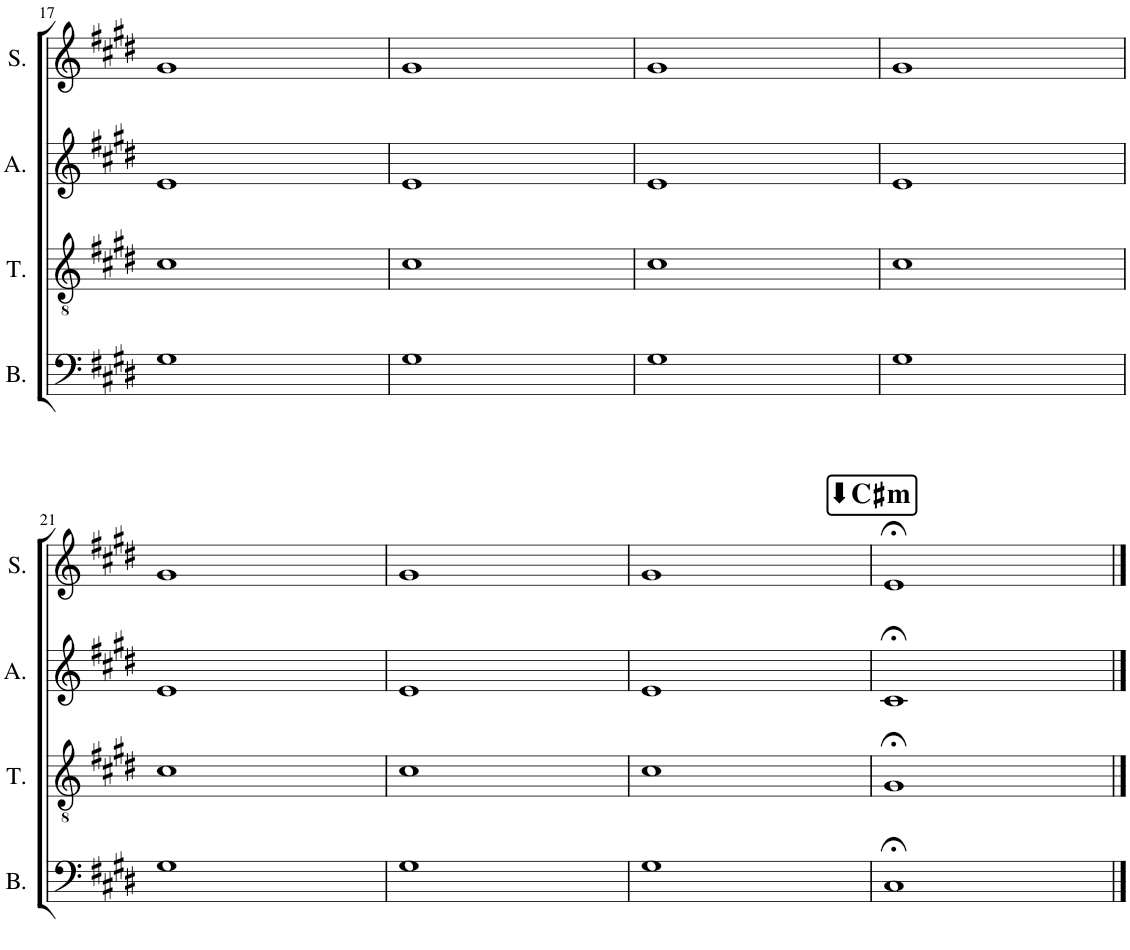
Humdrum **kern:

**kern	**kern	**kern	**kern
*part4	*part3	*part2	*part1
*staff4	*staff3	*staff2	*staff1
*I"Bass	*I"Tenor	*I"Alto	*I"Soprano
*I'B.	*I'T.	*I'A.	*I'S.
!!LO:PB:g=z
*clefF4	*clefGv2	*clefG2	*clefG2
*k[f#c#g#d#]	*k[f#c#g#d#]	*k[f#c#g#d#]	*k[f#c#g#d#]
*M4/4	*M4/4	*M4/4	*M4/4
=17	=17	=17	=17
1G#	1c#	1e	1g#
=18	=18	=18	=18
1G#	1c#	1e	1g#
=19	=19	=19	=19
1G#	1c#	1e	1g#
=20	=20	=20	=20
1G#	1c#	1e	1g#
!!LO:LB:g=z
=21	=21	=21	=21
1G#	1c#	1e	1g#
=22	=22	=22	=22
1G#	1c#	1e	1g#
=23	=23	=23	=23
1G#	1c#	1e	1g#
!!LO:REH:place=s1:a:B:cj:fs=14:t=⬇C♯m
=24	=24	=24	=24
1C#;<	1G#;<	1c#;<	1e;<
==	==	==	==
*-	*-	*-	*-
